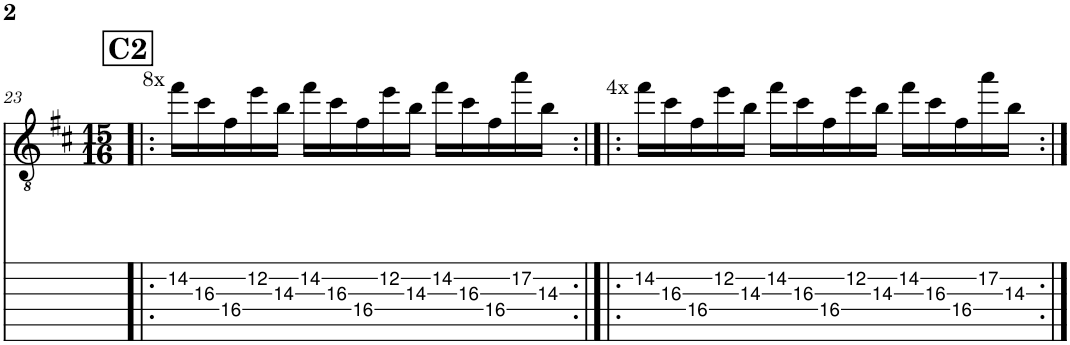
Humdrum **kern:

**kern	**kern
*part1	*part1
*staff2	*staff1
*I"Acoustic Guitar	*
*I'Guit.	*
!!LO:PB:g=z
*	*clefGv2
*k[f#c#]	*k[f#c#]
*M15/16	*M15/16
!!LO:REH:place=s1:a:B:cj:fs=14:t=C2
=23!|:	=23!|:
!	!LO:TX:a:t=8x
16ff#LL	16ff#\LL
16cc#	16cc#\
16f#JJ	16f#\
16eeLL	16ee\
16b	16b\JJ
16ff#JJ	16ff#\LL
16cc#LL	16cc#\
16f#	16f#\
16eeJJ	16ee\
16bLL	16b\JJ
16ff#	16ff#\LL
16cc#JJ	16cc#\
16f#LL	16f#\
16aa	16aa\
16bJJ	16b\JJ
=24:|!|:	=24:|!|:
!	!LO:TX:a:t=4x
16ff#LL	16ff#\LL
16cc#	16cc#\
16f#JJ	16f#\
16eeLL	16ee\
16b	16b\JJ
16ff#JJ	16ff#\LL
16cc#LL	16cc#\
16f#	16f#\
16eeJJ	16ee\
16bLL	16b\JJ
16ff#	16ff#\LL
16cc#JJ	16cc#\
16f#LL	16f#\
16aa	16aa\
16bJJ	16b\JJ
=:|!	=:|!
*-	*-
